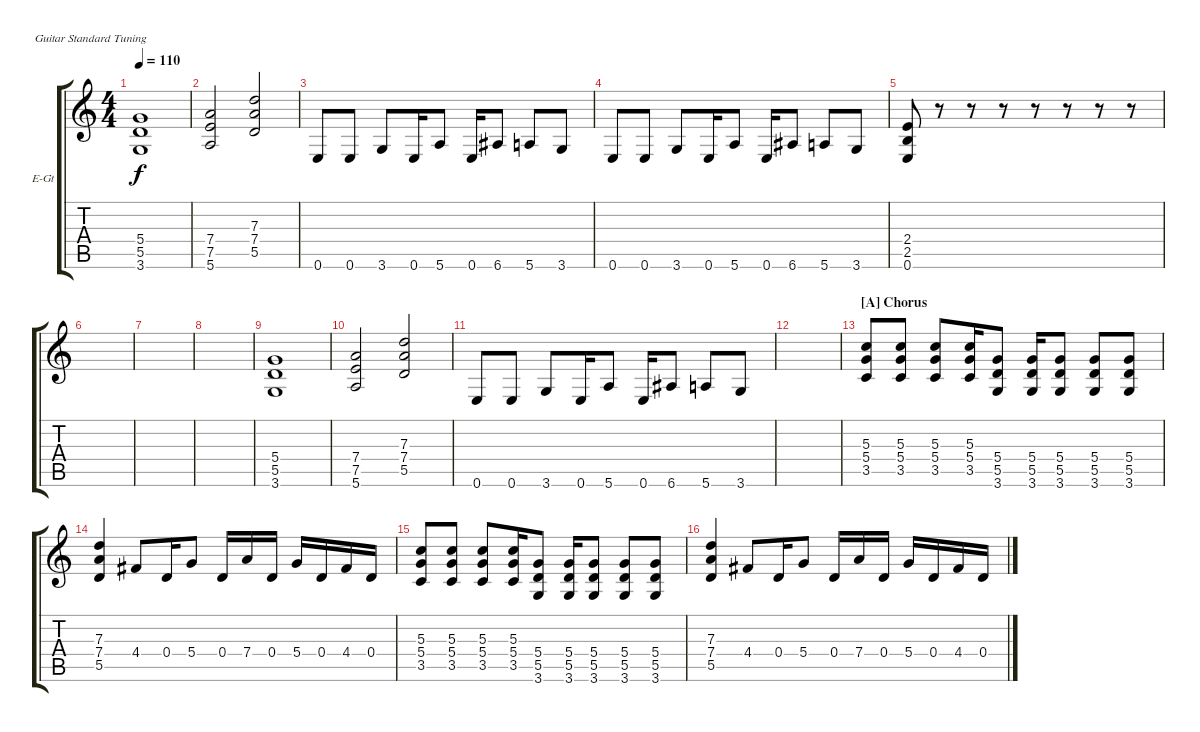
\defaultSystemsLayout 4
\bracketExtendMode groupsimilarinstruments
\firstSystemTrackNameOrientation horizontal
\otherSystemsTrackNameOrientation horizontal
\track ("Electric Guitar" "E-Gt") {instrument overdrivenguitar}
\staff {score tabs}
\tuning (E4 B3 G3 D3 A2 E2)
\ts (4 4)
\tempo 110
\clef g2
\ks c
(3.6 5.5 5.4).1{dy f} |
(5.6 7.5 7.4).2 (5.5 7.4 7.3).2 |
0.6.8 0.6.8 3.6.8 0.6.16 5.6.8 0.6.16 6.6.8 5.6.8 3.6.8 |
0.6.8 0.6.8 3.6.8 0.6.16 5.6.8 0.6.16 6.6.8 5.6.8 3.6.8 |
(0.6 2.5 2.4).8 r.8 r.8 r.8 r.8 r.8 r.8 r.8 |
|
|
|
(3.6 5.5 5.4).1 |
(5.6 7.5 7.4).2 (5.5 7.4 7.3).2 |
0.6.8 0.6.8 3.6.8 0.6.16 5.6.8 0.6.16 6.6.8 5.6.8 3.6.8 |
|
\section ("A" "Chorus")
(3.5 5.4 5.3).8 (3.5 5.4 5.3).8 (3.5 5.4 5.3).8 (5.3 5.4 3.5).16 (5.5 5.4 3.6).8 (5.4 5.5 3.6).16 (3.6 5.5 5.4).8 (5.4 5.5 3.6).8 (3.6 5.5 5.4).8 |
(7.4 5.5 7.3).4 4.4.8 0.4.16 5.4.8 0.4.16 7.4.16 0.4.16 5.4.16 0.4.16 4.4.16 0.4.16 |
(3.5 5.4 5.3).8 (3.5 5.4 5.3).8 (3.5 5.4 5.3).8 (5.3 5.4 3.5).16 (5.5 5.4 3.6).8 (5.4 5.5 3.6).16 (3.6 5.5 5.4).8 (5.4 5.5 3.6).8 (3.6 5.5 5.4).8 |
(7.4 5.5 7.3).4 4.4.8 0.4.16 5.4.8 0.4.16 7.4.16 0.4.16 5.4.16 0.4.16 4.4.16 0.4.16
